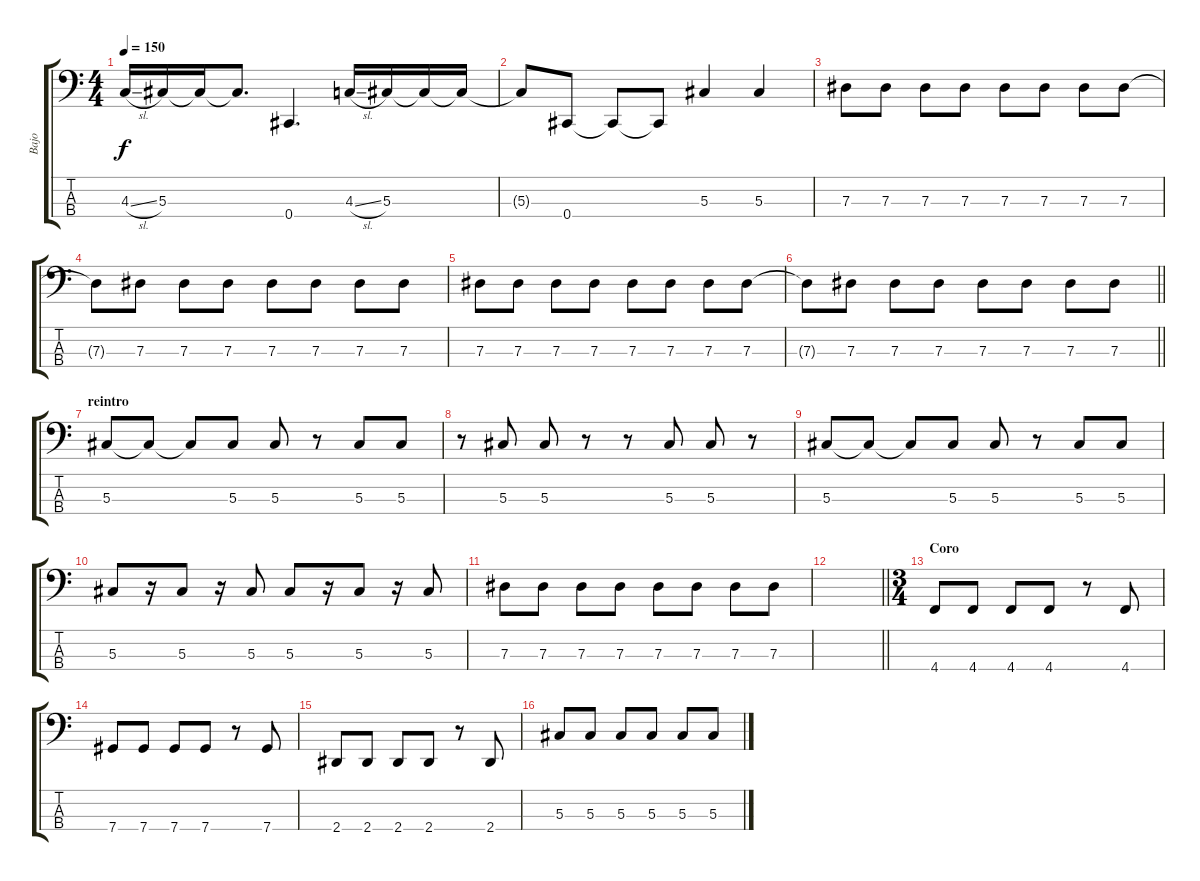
\track ("Bajo" "Bajo") {instrument electricbassfinger}
\staff {score tabs}
\tuning (Gb2 Db2 Ab1 Db1) {hide}
\ts (4 4)
\tempo 150
\clef f4
\ks c
4.3{sl}.16{dy f} 5.3.16 5.3{t}.16 5.3{t}.8{d} 0.4.4{d} 4.3{sl}.16 5.3.16 5.3{t}.16 5.3{t}.16 |
5.3{t}.8 0.4.8 0.4{t}.8 0.4{t}.8 5.3.4 5.3.4 |
7.3.8 7.3.8 7.3.8 7.3.8 7.3.8 7.3.8 7.3.8 7.3.8 |
7.3{t}.8 7.3.8 7.3.8 7.3.8 7.3.8 7.3.8 7.3.8 7.3.8 |
7.3.8 7.3.8 7.3.8 7.3.8 7.3.8 7.3.8 7.3.8 7.3.8 |
\barLineRight lightlight
7.3{t}.8 7.3.8 7.3.8 7.3.8 7.3.8 7.3.8 7.3.8 7.3.8 |
\section ("" "reintro")
5.3.8 5.3{t}.8 5.3{t}.8 5.3.8 5.3.8 r.8 5.3.8 5.3.8 |
r.8 5.3.8 5.3.8 r.8 r.8 5.3.8 5.3.8 r.8 |
5.3.8 5.3{t}.8 5.3{t}.8 5.3.8 5.3.8 r.8 5.3.8 5.3.8 |
5.3.8 r.16 5.3.8 r.16 5.3.8 5.3.8 r.16 5.3.8 r.16 5.3.8 |
7.3.8 7.3.8 7.3.8 7.3.8 7.3.8 7.3.8 7.3.8 7.3.8 |
\barLineRight lightlight
|
\ts (3 4)
\section ("" "Coro")
4.4.8 4.4.8 4.4.8 4.4.8 r.8 4.4.8 |
7.4.8 7.4.8 7.4.8 7.4.8 r.8 7.4.8 |
2.4.8 2.4.8 2.4.8 2.4.8 r.8 2.4.8 |
5.3.8 5.3.8 5.3.8 5.3.8 5.3.8 5.3.8
